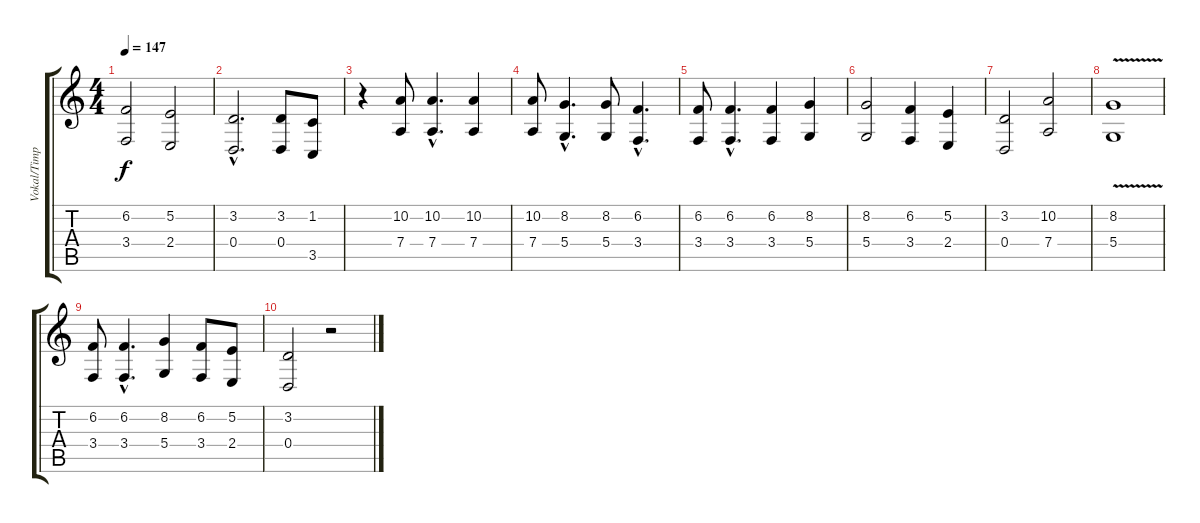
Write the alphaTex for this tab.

\track ("Vokal/Timpani" "Vokal/Timp") {instrument lead6voice}
\staff {score tabs}
\tuning (E4 B3 G3 D3 A2 E2) {hide}
\ts (4 4)
\tempo 147
\clef g2
\ks c
(6.2 3.4).2{dy f} (5.2 2.4).2 |
(3.2{hac} 0.4{hac}).2{d} (3.2 0.4).8 (1.2 3.5).8 |
r.4 (10.2 7.4).8 (10.2{hac} 7.4{hac}).4{d} (10.2 7.4).4 |
(10.2 7.4).8 (8.2{hac} 5.4{hac}).4{d} (8.2 5.4).8 (6.2{hac} 3.4{hac}).4{d} |
(6.2 3.4).8 (6.2{hac} 3.4{hac}).4{d} (6.2 3.4).4 (8.2 5.4).4 |
(8.2 5.4).2 (6.2 3.4).4 (5.2 2.4).4 |
(3.2 0.4).2 (10.2 7.4).2 |
(8.2{v} 5.4).1 |
(6.2 3.4).8 (6.2{hac} 3.4{hac}).4{d} (8.2 5.4).4 (6.2 3.4).8 (5.2 2.4).8 |
(3.2 0.4).2 r.2
